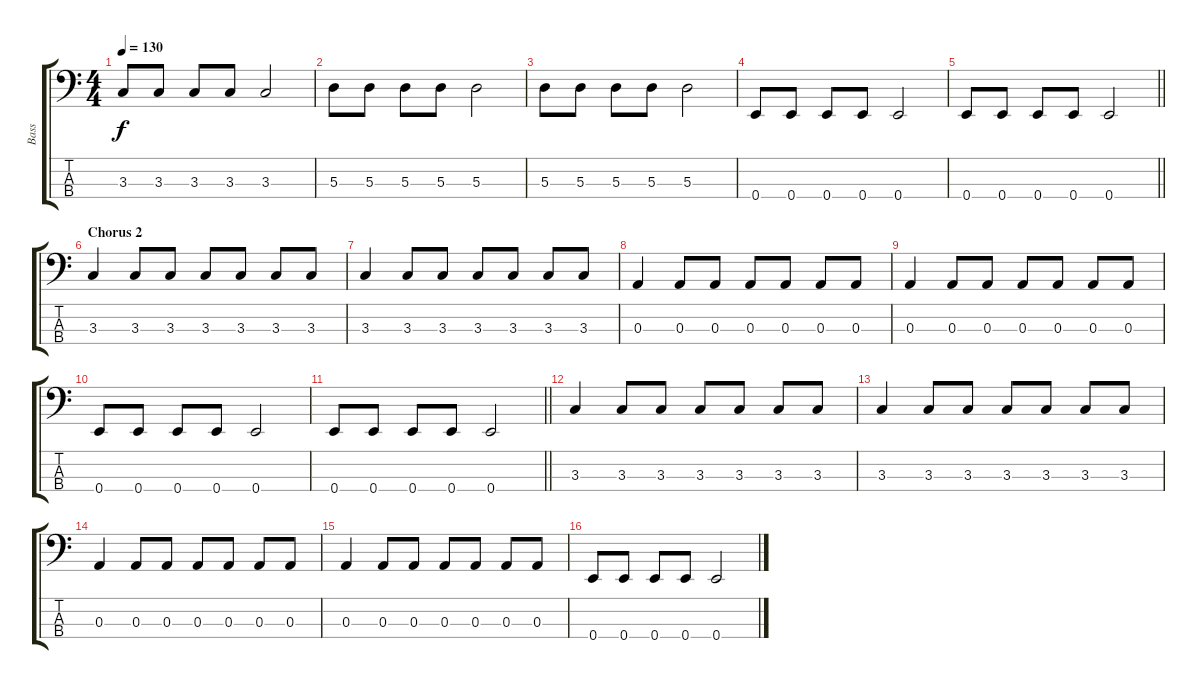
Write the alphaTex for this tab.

\track ("Bass" "Bass") {instrument electricbassfinger}
\staff {score tabs}
\tuning (G2 D2 A1 E1) {hide}
\ts (4 4)
\tempo 130
\clef f4
\ks c
3.3.8{dy f} 3.3.8 3.3.8 3.3.8 3.3.2 |
5.3.8 5.3.8 5.3.8 5.3.8 5.3.2 |
5.3.8 5.3.8 5.3.8 5.3.8 5.3.2 |
0.4.8 0.4.8 0.4.8 0.4.8 0.4.2 |
\barLineRight lightlight
0.4.8 0.4.8 0.4.8 0.4.8 0.4.2 |
\section ("" "Chorus 2")
3.3.4 3.3.8 3.3.8 3.3.8 3.3.8 3.3.8 3.3.8 |
3.3.4 3.3.8 3.3.8 3.3.8 3.3.8 3.3.8 3.3.8 |
0.3.4 0.3.8 0.3.8 0.3.8 0.3.8 0.3.8 0.3.8 |
0.3.4 0.3.8 0.3.8 0.3.8 0.3.8 0.3.8 0.3.8 |
0.4.8 0.4.8 0.4.8 0.4.8 0.4.2 |
\barLineRight lightlight
0.4.8 0.4.8 0.4.8 0.4.8 0.4.2 |
3.3.4 3.3.8 3.3.8 3.3.8 3.3.8 3.3.8 3.3.8 |
3.3.4 3.3.8 3.3.8 3.3.8 3.3.8 3.3.8 3.3.8 |
0.3.4 0.3.8 0.3.8 0.3.8 0.3.8 0.3.8 0.3.8 |
0.3.4 0.3.8 0.3.8 0.3.8 0.3.8 0.3.8 0.3.8 |
0.4.8 0.4.8 0.4.8 0.4.8 0.4.2
